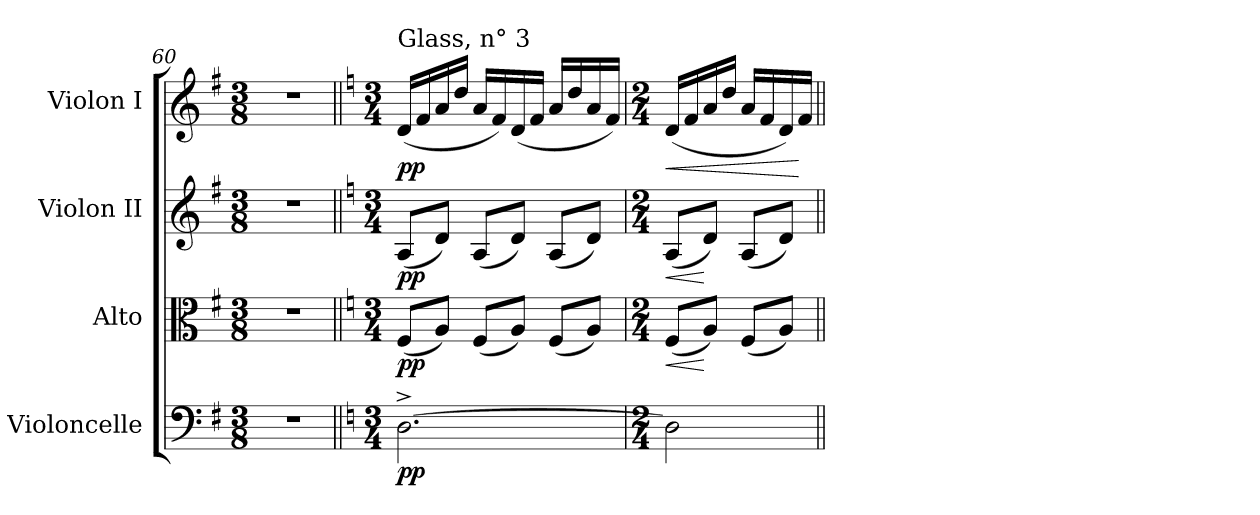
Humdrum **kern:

**kern	**dynam	**kern	**dynam	**kern	**dynam	**kern	**dynam
*part4	*part4	*part3	*part3	*part2	*part2	*part1	*part1
*staff4	*staff4	*staff3	*staff3	*staff2	*staff2	*staff1	*staff1
*I"Violoncelle	*	*I"Alto	*	*I"Violon II	*	*I"Violon I	*
*I'Vc.	*	*I'Alt.	*	*I'Vln. II	*	*I'Vln. I	*
*clefF4	*	*clefC3	*	*clefG2	*	*clefG2	*
*k[f#]	*	*k[f#]	*	*k[f#]	*	*k[f#]	*
*G:	*	*G:	*	*G:	*	*G:	*
*M3/8	*	*M3/8	*	*M3/8	*	*M3/8	*
=60	=60	=60	=60	=60	=60	=60	=60
4.r	.	4.r	.	4.r	.	4.r	.
=61||	=61||	=61||	=61||	=61||	=61||	=61||	=61||
!!LO:REH:place=s1:a:t=32
*k[]	*	*k[]	*	*k[]	*	*k[]	*
*C:	*	*C:	*	*C:	*	*C:	*
*M3/4	*	*M3/4	*	*M3/4	*	*M3/4	*
*	*	*	*	*	*	*MM96	*
!	!	!	!	!	!	!LO:TX:a:t=Glass, n° 3	!
!	!LO:DY:b	!	!LO:DY:b	!	!LO:DY:b	!	!LO:DY:b
[2.D^>\	pp	(8F/L	pp	(8A/L	pp	(16d/LL	pp
.	.	.	.	.	.	16f/	.
.	.	8A/J)	.	8d/J)	.	16a/	.
.	.	.	.	.	.	16dd/JJ	.
.	.	(8F/L	.	(8A/L	.	16a/LL	.
.	.	.	.	.	.	16f/)	.
.	.	8A/J)	.	8d/J)	.	(16d/	.
.	.	.	.	.	.	16f/JJ	.
.	.	(8F/L	.	(8A/L	.	16a/LL	.
.	.	.	.	.	.	16dd/	.
.	.	8A/J)	.	8d/J)	.	16a/	.
.	.	.	.	.	.	16f/JJ)	.
=62	=62	=62	=62	=62	=62	=62	=62
*M2/4	*	*M2/4	*	*M2/4	*	*M2/4	*
!	!	!	!LO:HP:b	!	!LO:HP:b	!	!LO:HP:b
2D\]	.	(8F/L	<	(8A/L	<	(16d/LL	<
.	.	.	.	.	.	16f/	.
.	.	8A/J)	[	8d/J)	[	16a/	.
.	.	.	.	.	.	16dd/JJ	.
.	.	(8F/L	.	(8A/L	.	16a/LL	.
.	.	.	.	.	.	16f/	.
.	.	8A/J)	.	8d/J)	.	16d/)	.
.	.	.	.	.	.	16f/JJ	[
=||	=||	=||	=||	=||	=||	=||	=||
*-	*-	*-	*-	*-	*-	*-	*-
